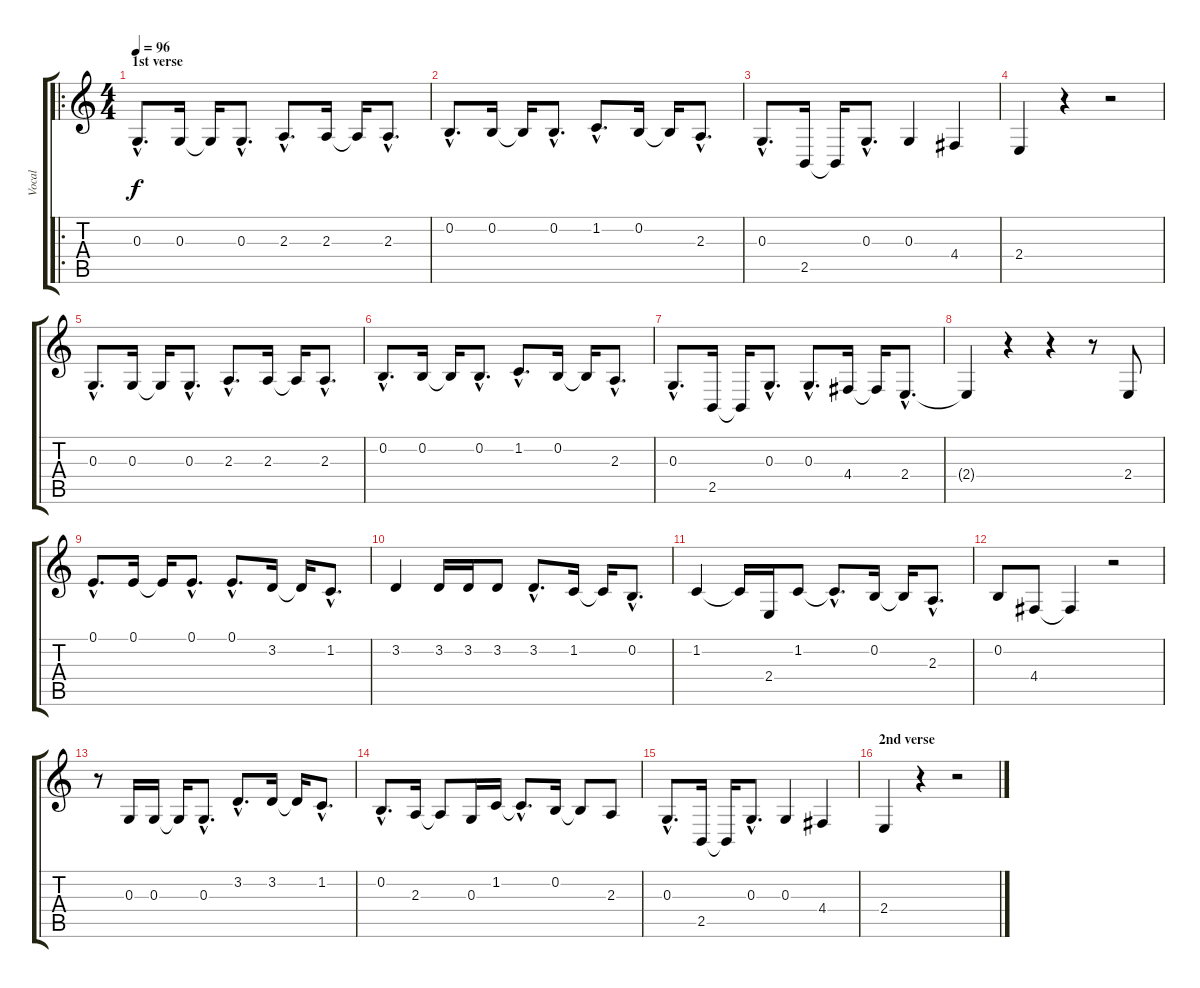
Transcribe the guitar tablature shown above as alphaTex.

\track ("Vocal" "Vocal") {instrument accordion}
\staff {score tabs}
\tuning (E4 B3 G3 D3 A2 E2) {hide}
\ro
\ts (4 4)
\section ("" "1st verse")
\tempo 96
\clef g2
\ks c
0.3{hac}.8{d dy f instrument accordion} 0.3.16 0.3{t}.16 0.3{hac}.8{d} 2.3{hac}.8{d} 2.3.16 2.3{t}.16 2.3{hac}.8{d} |
0.2{hac}.8{d} 0.2.16 0.2{t}.16 0.2{hac}.8{d} 1.2{hac}.8{d} 0.2.16 0.2{t}.16 2.3{hac}.8{d} |
0.3{hac}.8{d} 2.5.16 2.5{t}.16 0.3{hac}.8{d} 0.3.4 4.4.4 |
2.4.4 r.4 r.2 |
0.3{hac}.8{d} 0.3.16 0.3{t}.16 0.3{hac}.8{d} 2.3{hac}.8{d} 2.3.16 2.3{t}.16 2.3{hac}.8{d} |
0.2{hac}.8{d} 0.2.16 0.2{t}.16 0.2{hac}.8{d} 1.2{hac}.8{d} 0.2.16 0.2{t}.16 2.3{hac}.8{d} |
0.3{hac}.8{d} 2.5.16 2.5{t}.16 0.3{hac}.8{d} 0.3{hac}.8{d} 4.4.16 4.4{t}.16 2.4{hac}.8{d} |
2.4{t}.4 r.4 r.4 r.8 2.4.8 |
0.1{hac}.8{d} 0.1.16 0.1{t}.16 0.1{hac}.8{d} 0.1{hac}.8{d} 3.2.16 3.2{t}.16 1.2{hac}.8{d} |
3.2.4 3.2.16 3.2.16 3.2.8 3.2{hac}.8{d} 1.2.16 1.2{t}.16 0.2{hac}.8{d} |
1.2.4 1.2{t}.16 2.4.16 1.2.8 1.2{hac t}.8{d} 0.2.16 0.2{t}.16 2.3{hac}.8{d} |
0.2.8 4.4.8 4.4{t}.4 r.2 |
r.8 0.3.16 0.3.16 0.3{t}.16 0.3{hac}.8{d} 3.2{hac}.8{d} 3.2.16 3.2{t}.16 1.2{hac}.8{d} |
0.2{hac}.8{d} 2.3.16 2.3{t}.8 0.3.16 1.2.16 1.2{hac t}.8{d} 0.2.16 0.2{t}.8 2.3.8 |
0.3{hac}.8{d} 2.5.16 2.5{t}.16 0.3{hac}.8{d} 0.3.4 4.4.4 |
\section ("" "2nd verse")
2.4.4 r.4 r.2
